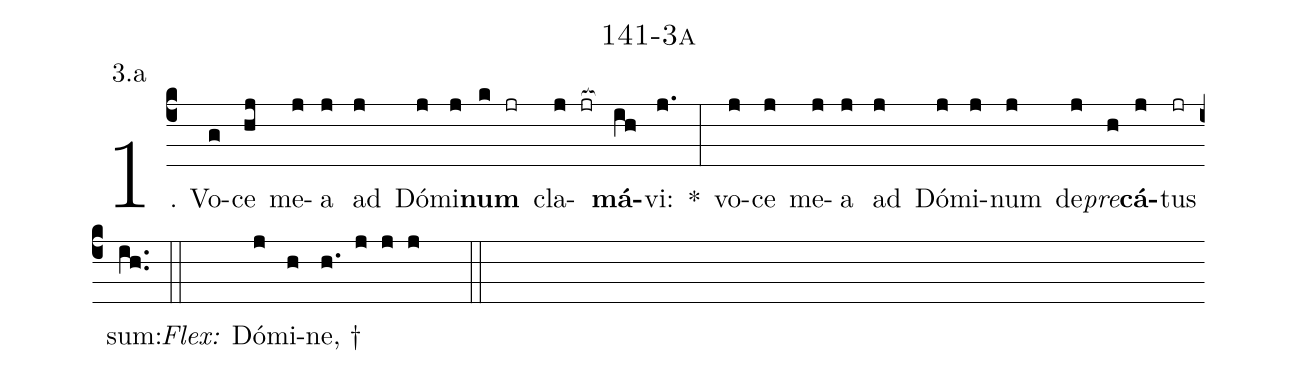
name: 141-3a;
annotation: 3.a;
%%
(c4)1. Vo(g)ce(hj) me(j)a(j) ad(j) Dó(j)mi(j)<b>num</b>(k jr) cla(j jr[ocb:1{])<b>má</b>(ih[ocb:0}])vi:(j.) *(:) vo(j)ce(j) me(j)a(j) ad(j) Dó(j)mi(j)num(j) de(j)<i>pre</i>(h)<b>cá</b>(j)tus(jr) sum:(ih..) (::)
<i>Flex:</i>()  Dó(j)mi(h)ne, †(h. j j j  ::)
